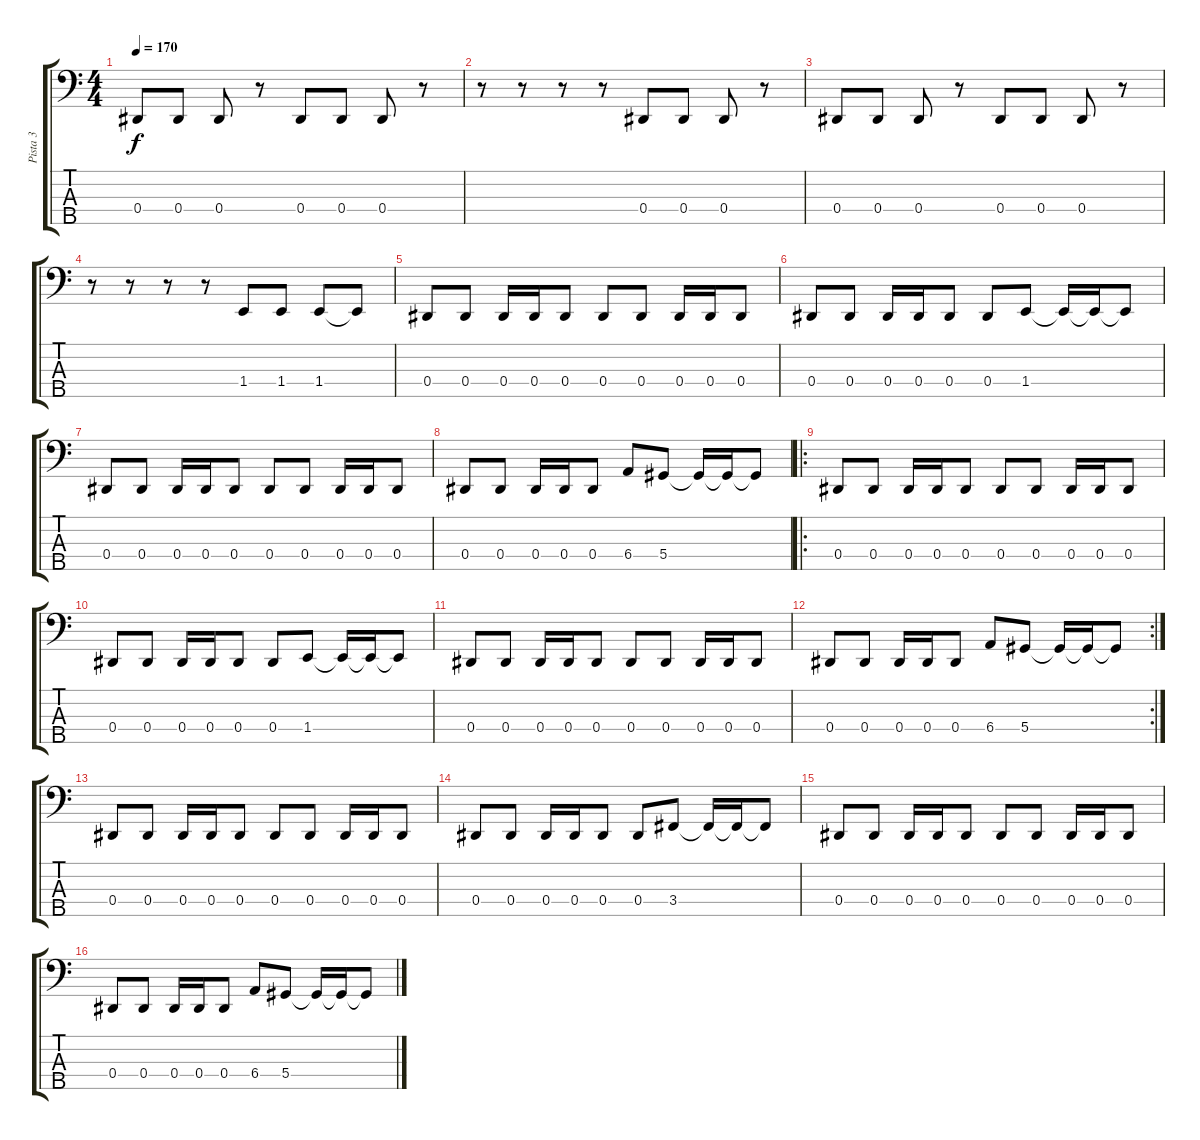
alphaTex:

\track ("Pista 3" "Pista 3") {instrument slapbass1}
\staff {score tabs}
\tuning (Gb2 Db2 Ab1 Eb1 Bb0) {hide}
\ts (4 4)
\tempo 170
\clef f4
\ks c
0.4.8{dy f instrument slapbass1} 0.4.8 0.4.8 r.8 0.4.8 0.4.8 0.4.8 r.8 |
r.8 r.8 r.8 r.8 0.4.8 0.4.8 0.4.8 r.8 |
0.4.8 0.4.8 0.4.8 r.8 0.4.8 0.4.8 0.4.8 r.8 |
r.8 r.8 r.8 r.8 1.4.8 1.4.8 1.4.8 1.4{t}.8 |
0.4.8 0.4.8 0.4.16 0.4.16 0.4.8 0.4.8 0.4.8 0.4.16 0.4.16 0.4.8 |
0.4.8 0.4.8 0.4.16 0.4.16 0.4.8 0.4.8 1.4.8 1.4{t}.16 1.4{t}.16 1.4{t}.8 |
0.4.8 0.4.8 0.4.16 0.4.16 0.4.8 0.4.8 0.4.8 0.4.16 0.4.16 0.4.8 |
0.4.8 0.4.8 0.4.16 0.4.16 0.4.8 6.4.8 5.4.8 5.4{t}.16 5.4{t}.16 5.4{t}.8 |
\ro
0.4.8 0.4.8 0.4.16 0.4.16 0.4.8 0.4.8 0.4.8 0.4.16 0.4.16 0.4.8 |
0.4.8 0.4.8 0.4.16 0.4.16 0.4.8 0.4.8 1.4.8 1.4{t}.16 1.4{t}.16 1.4{t}.8 |
0.4.8 0.4.8 0.4.16 0.4.16 0.4.8 0.4.8 0.4.8 0.4.16 0.4.16 0.4.8 |
\rc 2
0.4.8 0.4.8 0.4.16 0.4.16 0.4.8 6.4.8 5.4.8 5.4{t}.16 5.4{t}.16 5.4{t}.8 |
0.4.8 0.4.8 0.4.16 0.4.16 0.4.8 0.4.8 0.4.8 0.4.16 0.4.16 0.4.8 |
0.4.8 0.4.8 0.4.16 0.4.16 0.4.8 0.4.8 3.4.8 3.4{t}.16 3.4{t}.16 3.4{t}.8 |
0.4.8 0.4.8 0.4.16 0.4.16 0.4.8 0.4.8 0.4.8 0.4.16 0.4.16 0.4.8 |
0.4.8 0.4.8 0.4.16 0.4.16 0.4.8 6.4.8 5.4.8 5.4{t}.16 5.4{t}.16 5.4{t}.8
